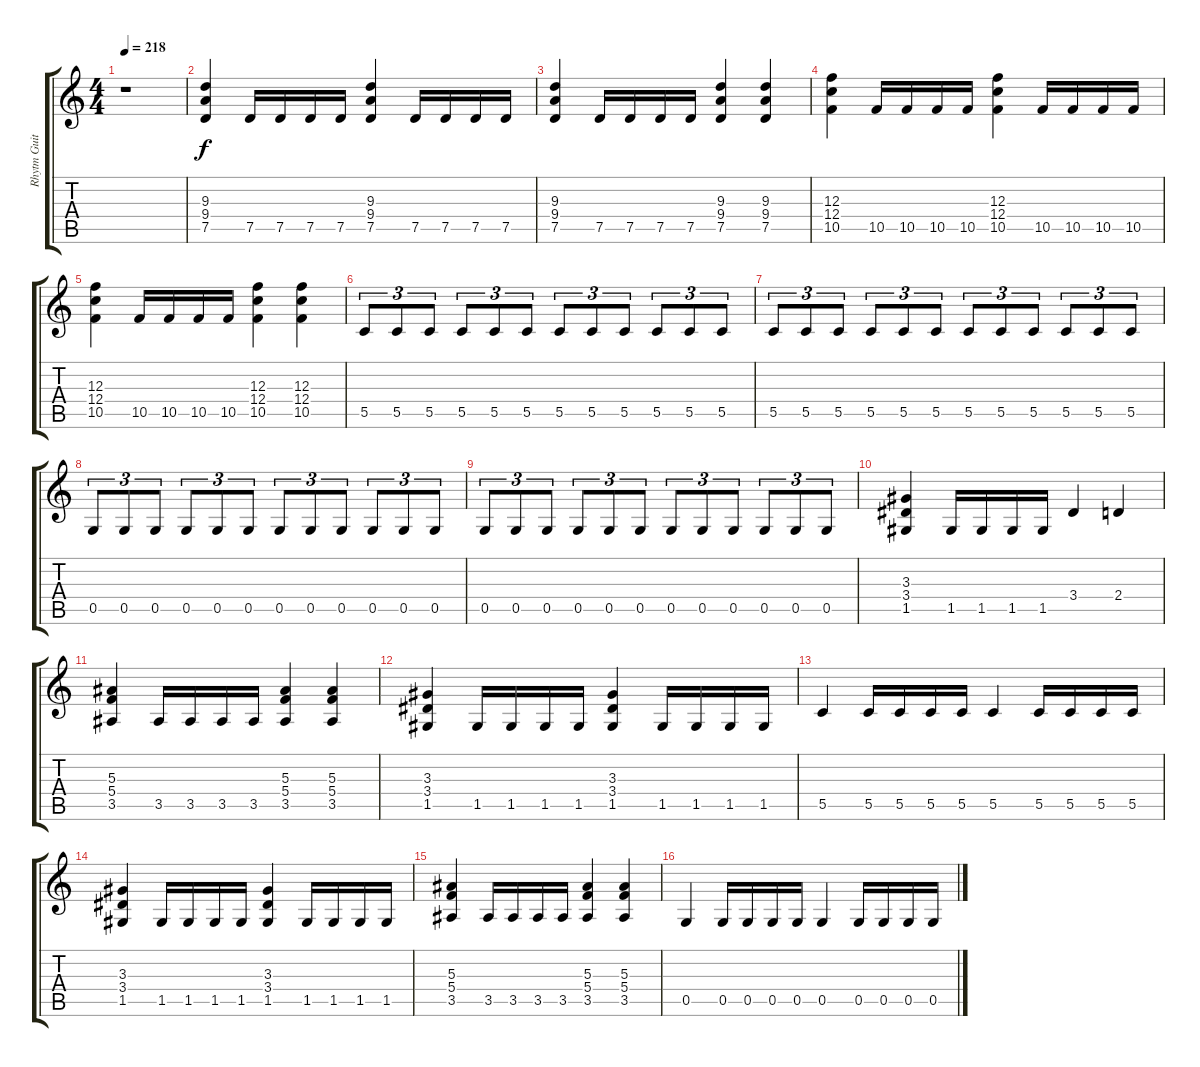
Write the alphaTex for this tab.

\track ("Rhytm Guitar" "Rhytm Guit") {instrument distortionguitar}
\staff {score tabs}
\tuning (D4 A3 F3 C3 G2 D2) {hide}
\ts (4 4)
\tempo 218
\clef g2
\ks c
r.1{dy f instrument distortionguitar} |
(9.3 9.4 7.5).4 7.5.16 7.5.16 7.5.16 7.5.16 (9.3 9.4 7.5).4 7.5.16 7.5.16 7.5.16 7.5.16 |
(9.3 9.4 7.5).4 7.5.16 7.5.16 7.5.16 7.5.16 (9.3 9.4 7.5).4 (9.3 9.4 7.5).4 |
(12.3 12.4 10.5).4 10.5.16 10.5.16 10.5.16 10.5.16 (12.3 12.4 10.5).4 10.5.16 10.5.16 10.5.16 10.5.16 |
(12.3 12.4 10.5).4 10.5.16 10.5.16 10.5.16 10.5.16 (12.3 12.4 10.5).4 (12.3 12.4 10.5).4 |
5.5.8{tu (3 2)} 5.5.8{tu (3 2)} 5.5.8{tu (3 2)} 5.5.8{tu (3 2)} 5.5.8{tu (3 2)} 5.5.8{tu (3 2)} 5.5.8{tu (3 2)} 5.5.8{tu (3 2)} 5.5.8{tu (3 2)} 5.5.8{tu (3 2)} 5.5.8{tu (3 2)} 5.5.8{tu (3 2)} |
5.5.8{tu (3 2)} 5.5.8{tu (3 2)} 5.5.8{tu (3 2)} 5.5.8{tu (3 2)} 5.5.8{tu (3 2)} 5.5.8{tu (3 2)} 5.5.8{tu (3 2)} 5.5.8{tu (3 2)} 5.5.8{tu (3 2)} 5.5.8{tu (3 2)} 5.5.8{tu (3 2)} 5.5.8{tu (3 2)} |
0.5.8{tu (3 2)} 0.5.8{tu (3 2)} 0.5.8{tu (3 2)} 0.5.8{tu (3 2)} 0.5.8{tu (3 2)} 0.5.8{tu (3 2)} 0.5.8{tu (3 2)} 0.5.8{tu (3 2)} 0.5.8{tu (3 2)} 0.5.8{tu (3 2)} 0.5.8{tu (3 2)} 0.5.8{tu (3 2)} |
0.5.8{tu (3 2)} 0.5.8{tu (3 2)} 0.5.8{tu (3 2)} 0.5.8{tu (3 2)} 0.5.8{tu (3 2)} 0.5.8{tu (3 2)} 0.5.8{tu (3 2)} 0.5.8{tu (3 2)} 0.5.8{tu (3 2)} 0.5.8{tu (3 2)} 0.5.8{tu (3 2)} 0.5.8{tu (3 2)} |
(3.3 3.4 1.5).4 1.5.16 1.5.16 1.5.16 1.5.16 3.4.4 2.4.4 |
(5.3 5.4 3.5).4 3.5.16 3.5.16 3.5.16 3.5.16 (5.3 5.4 3.5).4 (5.3 5.4 3.5).4 |
(3.3 3.4 1.5).4 1.5.16 1.5.16 1.5.16 1.5.16 (3.3 3.4 1.5).4 1.5.16 1.5.16 1.5.16 1.5.16 |
5.5.4 5.5.16 5.5.16 5.5.16 5.5.16 5.5.4 5.5.16 5.5.16 5.5.16 5.5.16 |
(3.3 3.4 1.5).4 1.5.16 1.5.16 1.5.16 1.5.16 (3.3 3.4 1.5).4 1.5.16 1.5.16 1.5.16 1.5.16 |
(5.3 5.4 3.5).4 3.5.16 3.5.16 3.5.16 3.5.16 (5.3 5.4 3.5).4 (5.3 5.4 3.5).4 |
0.5.4 0.5.16 0.5.16 0.5.16 0.5.16 0.5.4 0.5.16 0.5.16 0.5.16 0.5.16
